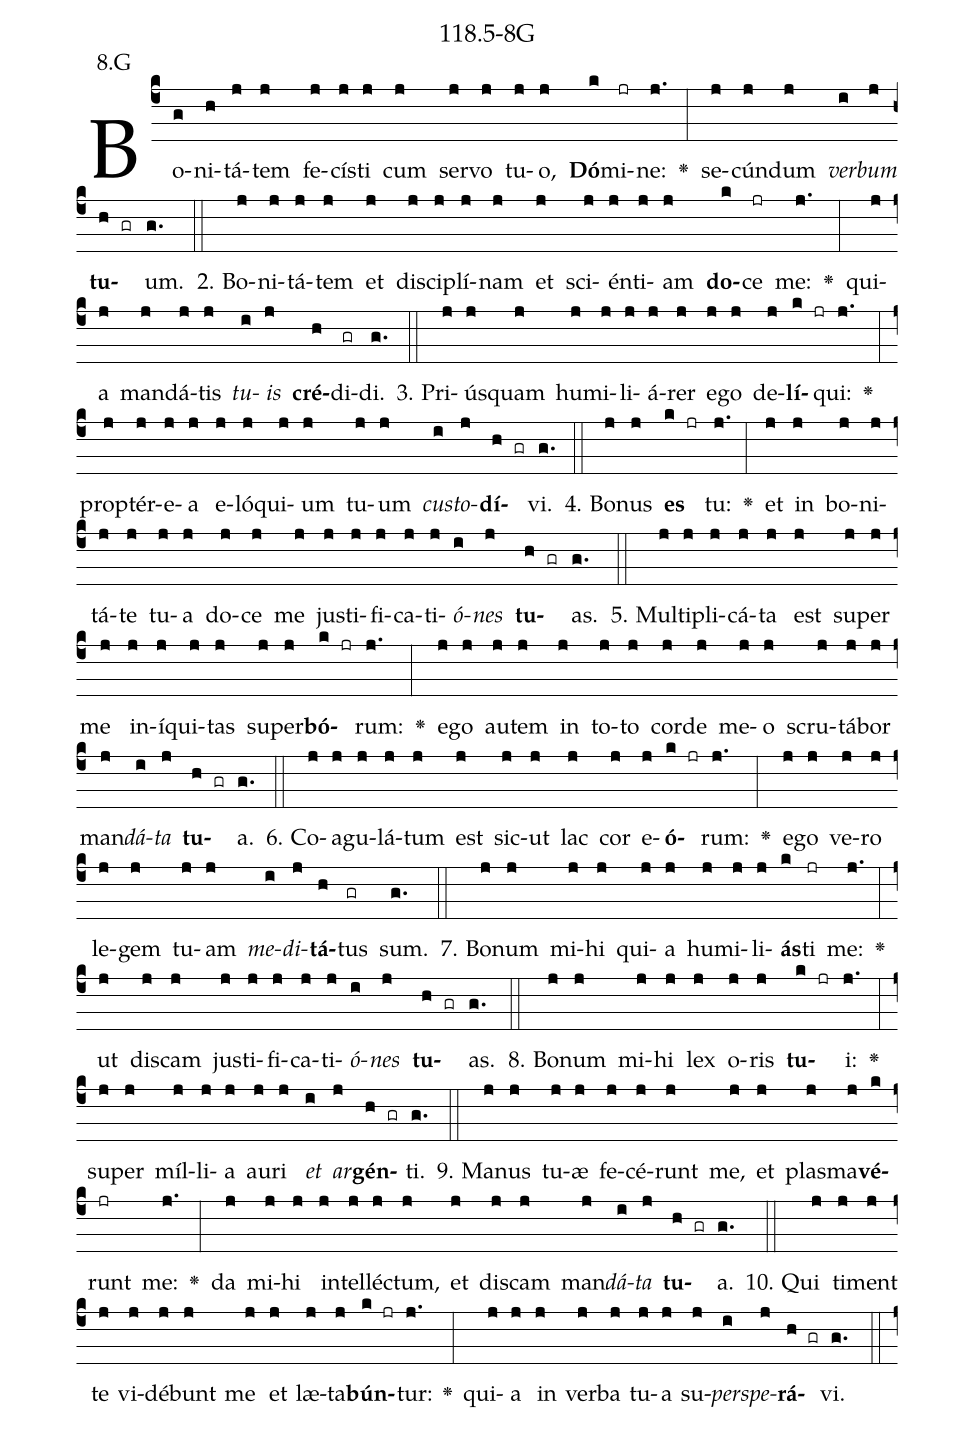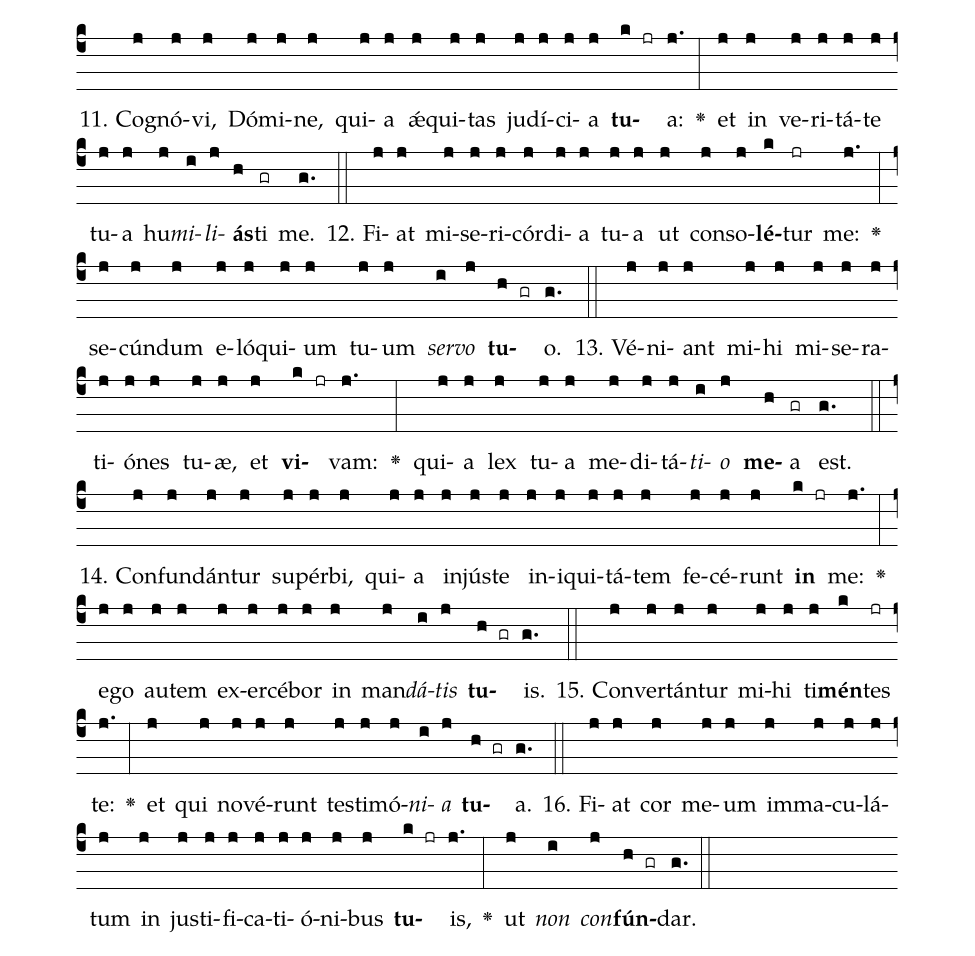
name: 118.5-8G;
annotation: 8.G;
%%
(c4)Bo(g)ni(h)tá(j)tem(j) fe(j)cís(j)ti(j) cum(j) ser(j)vo(j) tu(j)o,(j) <b>Dó</b>(k)mi(jr)ne:(j.) <v>\greheightstar</v>(:) se(j)cún(j)dum(j) <i>ver</i>(i)<i>bum</i>(j) <b>tu</b>(h gr)um.(g.) (::)
2. Bo(j)ni(j)tá(j)tem(j) et(j) di(j)sci(j)plí(j)nam(j) et(j) sci(j)én(j)ti(j)am(j) <b>do</b>(k)ce(jr) me:(j.) <v>\greheightstar</v>(:) qui(j)a(j) man(j)dá(j)tis(j) <i>tu</i>(i)<i>is</i>(j) <b>cré</b>(h)di(gr)di.(g.) (::)
3. Pri(j)ús(j)quam(j) hu(j)mi(j)li(j)á(j)rer(j) e(j)go(j) de(j)<b>lí</b>(k jr)qui:(j.) <v>\greheightstar</v>(:) prop(j)tér(j)e(j)a(j) e(j)ló(j)qui(j)um(j) tu(j)um(j) <i>cus</i>(i)<i>to</i>(j)<b>dí</b>(h gr)vi.(g.) (::)
4. Bo(j)nus(j) <b>es</b>(k jr) tu:(j.) <v>\greheightstar</v>(:) et(j) in(j) bo(j)ni(j)tá(j)te(j) tu(j)a(j) do(j)ce(j) me(j) jus(j)ti(j)fi(j)ca(j)ti(j)<i>ó</i>(i)<i>nes</i>(j) <b>tu</b>(h gr)as.(g.) (::)
5. Mul(j)ti(j)pli(j)cá(j)ta(j) est(j) su(j)per(j) me(j) in(j)í(j)qui(j)tas(j) su(j)per(j)<b>bó</b>(k jr)rum:(j.) <v>\greheightstar</v>(:) e(j)go(j) au(j)tem(j) in(j) to(j)to(j) cor(j)de(j) me(j)o(j) scru(j)tá(j)bor(j) man(j)<i>dá</i>(i)<i>ta</i>(j) <b>tu</b>(h gr)a.(g.) (::)
6. Co(j)a(j)gu(j)lá(j)tum(j) est(j) sic(j)ut(j) lac(j) cor(j) e(j)<b>ó</b>(k jr)rum:(j.) <v>\greheightstar</v>(:) e(j)go(j) ve(j)ro(j) le(j)gem(j) tu(j)am(j) <i>me</i>(i)<i>di</i>(j)<b>tá</b>(h)tus(gr) sum.(g.) (::)
7. Bo(j)num(j) mi(j)hi(j) qui(j)a(j) hu(j)mi(j)li(j)<b>ás</b>(k)ti(jr) me:(j.) <v>\greheightstar</v>(:) ut(j) dis(j)cam(j) jus(j)ti(j)fi(j)ca(j)ti(j)<i>ó</i>(i)<i>nes</i>(j) <b>tu</b>(h gr)as.(g.) (::)
8. Bo(j)num(j) mi(j)hi(j) lex(j) o(j)ris(j) <b>tu</b>(k jr)i:(j.) <v>\greheightstar</v>(:) su(j)per(j) míl(j)li(j)a(j) au(j)ri(j) <i>et</i>(i) <i>ar</i>(j)<b>gén</b>(h gr)ti.(g.) (::)
9. Ma(j)nus(j) tu(j)æ(j) fe(j)cé(j)runt(j) me,(j) et(j) plas(j)ma(j)<b>vé</b>(k)runt(jr) me:(j.) <v>\greheightstar</v>(:) da(j) mi(j)hi(j) in(j)tel(j)léc(j)tum,(j) et(j) dis(j)cam(j) man(j)<i>dá</i>(i)<i>ta</i>(j) <b>tu</b>(h gr)a.(g.) (::)
10. Qui(j) ti(j)ment(j) te(j) vi(j)dé(j)bunt(j) me(j) et(j) læ(j)ta(j)<b>bún</b>(k jr)tur:(j.) <v>\greheightstar</v>(:) qui(j)a(j) in(j) ver(j)ba(j) tu(j)a(j) su(j)<i>per</i>(i)<i>spe</i>(j)<b>rá</b>(h gr)vi.(g.) (::)
11. Co(j)gnó(j)vi,(j) Dó(j)mi(j)ne,(j) qui(j)a(j) ǽ(j)qui(j)tas(j) ju(j)dí(j)ci(j)a(j) <b>tu</b>(k jr)a:(j.) <v>\greheightstar</v>(:) et(j) in(j) ve(j)ri(j)tá(j)te(j) tu(j)a(j) hu(j)<i>mi</i>(i)<i>li</i>(j)<b>ás</b>(h)ti(gr) me.(g.) (::)
12. Fi(j)at(j) mi(j)se(j)ri(j)cór(j)di(j)a(j) tu(j)a(j) ut(j) con(j)so(j)<b>lé</b>(k)tur(jr) me:(j.) <v>\greheightstar</v>(:) se(j)cún(j)dum(j) e(j)ló(j)qui(j)um(j) tu(j)um(j) <i>ser</i>(i)<i>vo</i>(j) <b>tu</b>(h gr)o.(g.) (::)
13. Vé(j)ni(j)ant(j) mi(j)hi(j) mi(j)se(j)ra(j)ti(j)ó(j)nes(j) tu(j)æ,(j) et(j) <b>vi</b>(k jr)vam:(j.) <v>\greheightstar</v>(:) qui(j)a(j) lex(j) tu(j)a(j) me(j)di(j)tá(j)<i>ti</i>(i)<i>o</i>(j) <b>me</b>(h)a(gr) est.(g.) (::)
14. Con(j)fun(j)dán(j)tur(j) su(j)pér(j)bi,(j) qui(j)a(j) in(j)jús(j)te(j) in(j)i(j)qui(j)tá(j)tem(j) fe(j)cé(j)runt(j) <b>in</b>(k jr) me:(j.) <v>\greheightstar</v>(:) e(j)go(j) au(j)tem(j) ex(j)er(j)cé(j)bor(j) in(j) man(j)<i>dá</i>(i)<i>tis</i>(j) <b>tu</b>(h gr)is.(g.) (::)
15. Con(j)ver(j)tán(j)tur(j) mi(j)hi(j) ti(j)<b>mén</b>(k)tes(jr) te:(j.) <v>\greheightstar</v>(:) et(j) qui(j) no(j)vé(j)runt(j) tes(j)ti(j)mó(j)<i>ni</i>(i)<i>a</i>(j) <b>tu</b>(h gr)a.(g.) (::)
16. Fi(j)at(j) cor(j) me(j)um(j) im(j)ma(j)cu(j)lá(j)tum(j) in(j) jus(j)ti(j)fi(j)ca(j)ti(j)ó(j)ni(j)bus(j) <b>tu</b>(k jr)is,(j.) <v>\greheightstar</v>(:) ut(j) <i>non</i>(i) <i>con</i>(j)<b>fún</b>(h gr)dar.(g.) (::)
